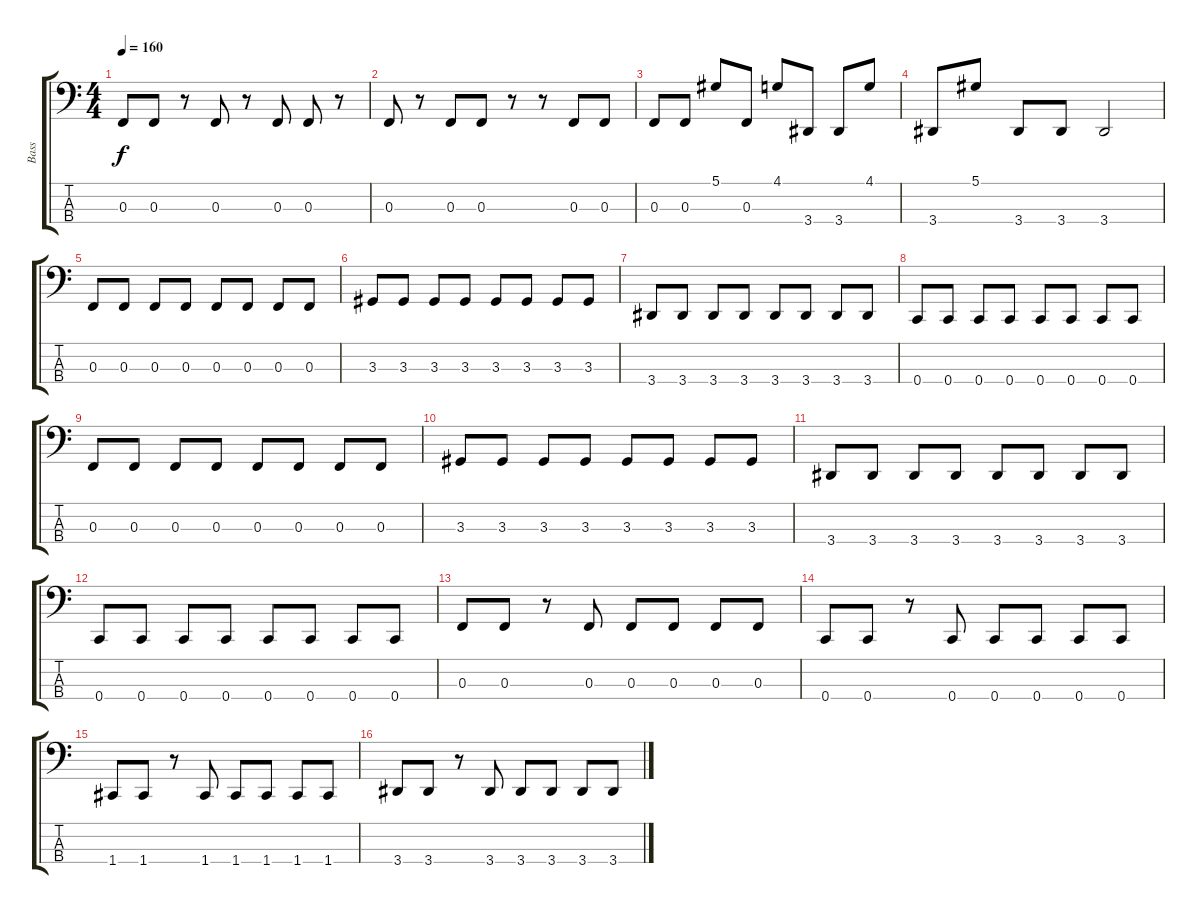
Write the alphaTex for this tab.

\track ("Bass" "Bass") {instrument electricbassfinger}
\staff {score tabs}
\tuning (Eb2 Bb1 F1 C1) {hide}
\ts (4 4)
\tempo 160
\clef f4
\ks c
0.3.8{dy f} 0.3.8 r.8 0.3.8 r.8 0.3.8 0.3.8 r.8 |
0.3.8 r.8 0.3.8 0.3.8 r.8 r.8 0.3.8 0.3.8 |
0.3.8 0.3.8 5.1.8 0.3.8 4.1.8 3.4.8 3.4.8 4.1.8 |
3.4.8 5.1.8 3.4.8 3.4.8 3.4.2 |
0.3.8 0.3.8 0.3.8 0.3.8 0.3.8 0.3.8 0.3.8 0.3.8 |
3.3.8 3.3.8 3.3.8 3.3.8 3.3.8 3.3.8 3.3.8 3.3.8 |
3.4.8 3.4.8 3.4.8 3.4.8 3.4.8 3.4.8 3.4.8 3.4.8 |
0.4.8 0.4.8 0.4.8 0.4.8 0.4.8 0.4.8 0.4.8 0.4.8 |
0.3.8 0.3.8 0.3.8 0.3.8 0.3.8 0.3.8 0.3.8 0.3.8 |
3.3.8 3.3.8 3.3.8 3.3.8 3.3.8 3.3.8 3.3.8 3.3.8 |
3.4.8 3.4.8 3.4.8 3.4.8 3.4.8 3.4.8 3.4.8 3.4.8 |
0.4.8 0.4.8 0.4.8 0.4.8 0.4.8 0.4.8 0.4.8 0.4.8 |
0.3.8 0.3.8 r.8 0.3.8 0.3.8 0.3.8 0.3.8 0.3.8 |
0.4.8 0.4.8 r.8 0.4.8 0.4.8 0.4.8 0.4.8 0.4.8 |
1.4.8 1.4.8 r.8 1.4.8 1.4.8 1.4.8 1.4.8 1.4.8 |
3.4.8 3.4.8 r.8 3.4.8 3.4.8 3.4.8 3.4.8 3.4.8
